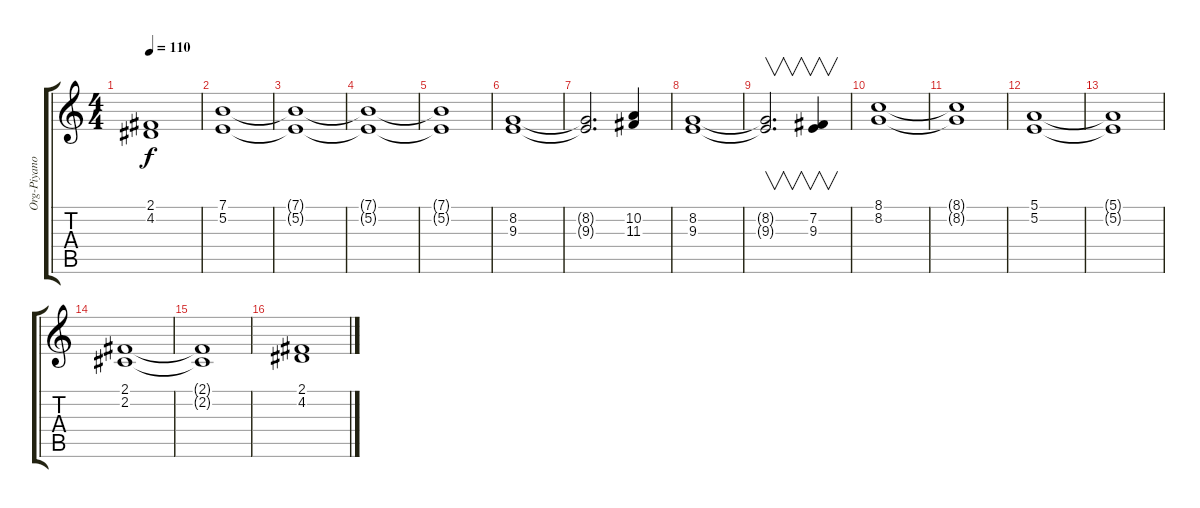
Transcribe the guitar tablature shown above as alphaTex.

\track ("Org-Piyano" "Org-Piyano") {instrument rockorgan}
\staff {score tabs}
\tuning (E4 B3 G3 D3 A2 E2) {hide}
\ts (4 4)
\tempo 110
\clef g2
\ks c
(2.1{t} 4.2{t}).1{dy f} |
(7.1 5.2).1{volume 9 instrument rockorgan} |
(7.1{t} 5.2{t}).1 |
(7.1{t} 5.2{t}).1 |
(7.1{t} 5.2{t}).1 |
(8.2 9.3).1 |
(8.2{t} 9.3{t}).2{d} (10.2 11.3).4 |
(8.2 9.3).1 |
(8.2{t} 9.3{t}).2{v d} (7.2 9.3).4{v} |
(8.1 8.2).1 |
(8.1{t} 8.2{t}).1 |
(5.1 5.2).1 |
(5.1{t} 5.2{t}).1 |
(2.1 2.2).1 |
(2.1{t} 2.2{t}).1 |
(2.1 4.2).1
